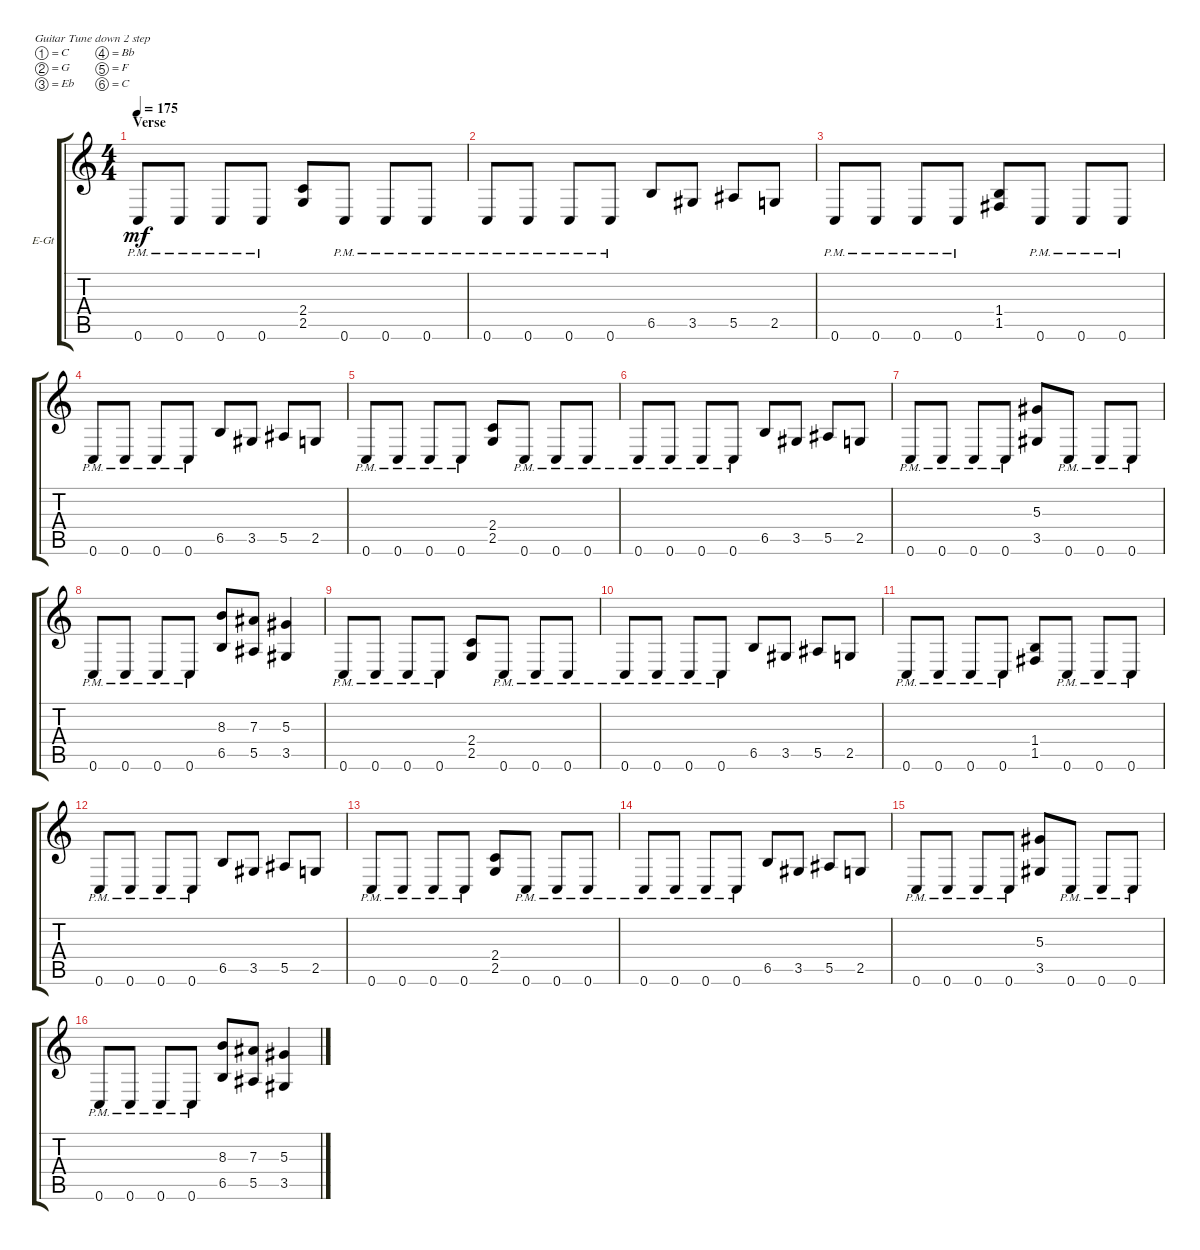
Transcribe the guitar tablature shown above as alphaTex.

\defaultSystemsLayout 4
\bracketExtendMode groupsimilarinstruments
\firstSystemTrackNameOrientation horizontal
\otherSystemsTrackNameOrientation horizontal
\track ("Electric Guitar" "E-Gt") {instrument distortionguitar}
\staff {score tabs}
\tuning (C4 G3 Eb3 Bb2 F2 C2)
\ts (4 4)
\section ("" "Verse")
\tempo 175
\clef g2
\scale
0.333333
\ks c
0.6{pm}.8{dy mf} 0.6{pm}.8 0.6{pm}.8 0.6{pm}.8 (2.5 2.4).8 0.6{pm}.8 0.6{pm}.8 0.6{pm}.8 |
\scale
0.333333 0.6{pm}.8 0.6{pm}.8 0.6{pm}.8 0.6{pm}.8 6.5.8 3.5.8 5.5.8 2.5.8 |
\scale
0.333333 0.6{pm}.8 0.6{pm}.8 0.6{pm}.8 0.6{pm}.8 (1.5 1.4).8 0.6{pm}.8 0.6{pm}.8 0.6{pm}.8 |
\scale
0.333333 0.6{pm}.8 0.6{pm}.8 0.6{pm}.8 0.6{pm}.8 6.5.8 3.5.8 5.5.8 2.5.8 |
\scale
0.333333 0.6{pm}.8 0.6{pm}.8 0.6{pm}.8 0.6{pm}.8 (2.5 2.4).8 0.6{pm}.8 0.6{pm}.8 0.6{pm}.8 |
\scale
0.333333 0.6{pm}.8 0.6{pm}.8 0.6{pm}.8 0.6{pm}.8 6.5.8 3.5.8 5.5.8 2.5.8 |
\scale
0.333333 0.6{pm}.8 0.6{pm}.8 0.6{pm}.8 0.6{pm}.8 (3.5 5.3).8 0.6{pm}.8 0.6{pm}.8 0.6{pm}.8 |
\scale
0.333333 0.6{pm}.8 0.6{pm}.8 0.6{pm}.8 0.6{pm}.8 (6.5 8.3).8 (5.5 7.3).8 (3.5 5.3).4 |
\scale
0.333333 0.6{pm}.8 0.6{pm}.8 0.6{pm}.8 0.6{pm}.8 (2.5 2.4).8 0.6{pm}.8 0.6{pm}.8 0.6{pm}.8 |
\scale
0.333333 0.6{pm}.8 0.6{pm}.8 0.6{pm}.8 0.6{pm}.8 6.5.8 3.5.8 5.5.8 2.5.8 |
\scale
0.333333 0.6{pm}.8 0.6{pm}.8 0.6{pm}.8 0.6{pm}.8 (1.5 1.4).8 0.6{pm}.8 0.6{pm}.8 0.6{pm}.8 |
\scale
0.333333 0.6{pm}.8 0.6{pm}.8 0.6{pm}.8 0.6{pm}.8 6.5.8 3.5.8 5.5.8 2.5.8 |
\scale
0.333333 0.6{pm}.8 0.6{pm}.8 0.6{pm}.8 0.6{pm}.8 (2.5 2.4).8 0.6{pm}.8 0.6{pm}.8 0.6{pm}.8 |
\scale
0.333333 0.6{pm}.8 0.6{pm}.8 0.6{pm}.8 0.6{pm}.8 6.5.8 3.5.8 5.5.8 2.5.8 |
\scale
0.333333 0.6{pm}.8 0.6{pm}.8 0.6{pm}.8 0.6{pm}.8 (3.5 5.3).8 0.6{pm}.8 0.6{pm}.8 0.6{pm}.8 |
\scale
0.333333 0.6{pm}.8 0.6{pm}.8 0.6{pm}.8 0.6{pm}.8 (6.5 8.3).8 (5.5 7.3).8 (3.5 5.3).4
